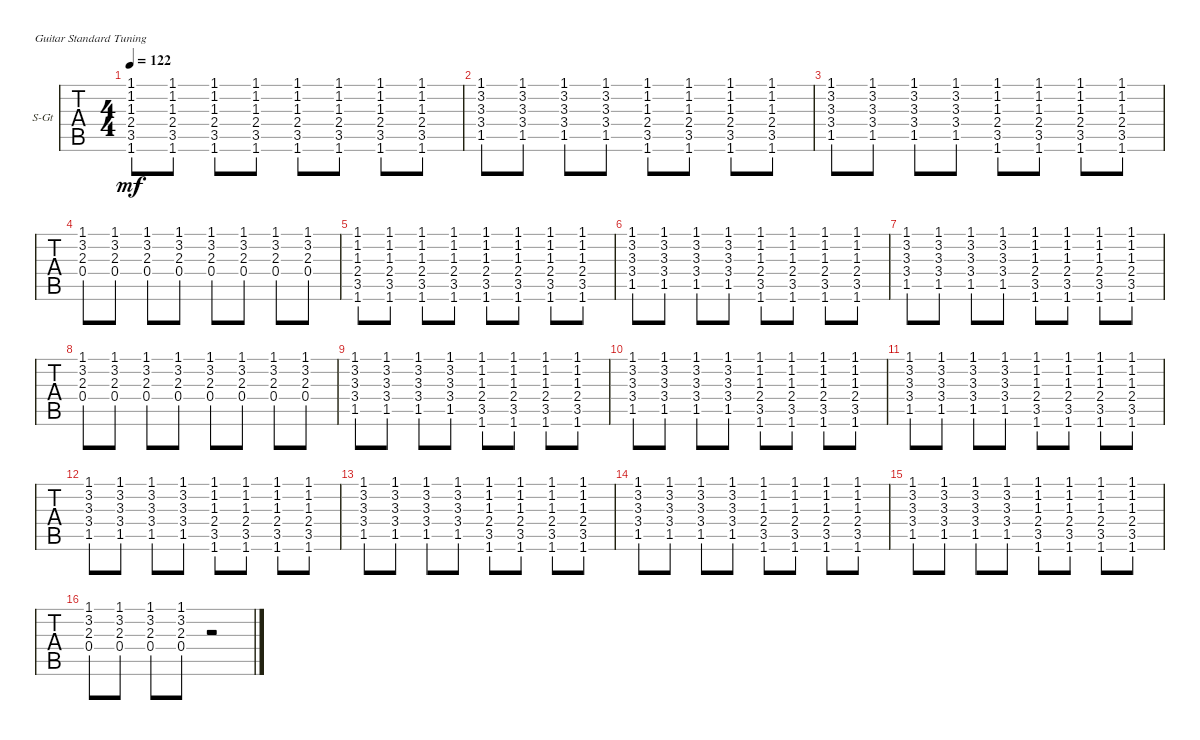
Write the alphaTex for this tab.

\defaultSystemsLayout 4
\bracketExtendMode groupsimilarinstruments
\firstSystemTrackNameOrientation horizontal
\otherSystemsTrackNameOrientation horizontal
\track ("Acoustic" "S-Gt") {instrument acousticguitarsteel}
\staff {tabs}
\tuning (E4 B3 G3 D3 A2 E2)
\ts (4 4)
\tempo 122
\clef g2
\scale
0.333333
\ks c
(1.6 3.5 2.4 1.3 1.2 1.1).8{dy mf} (1.6 3.5 2.4 1.3 1.2 1.1).8 (1.6 3.5 2.4 1.3 1.2 1.1).8 (1.6 3.5 2.4 1.3 1.2 1.1).8 (1.6 3.5 2.4 1.3 1.2 1.1).8 (1.6 3.5 2.4 1.3 1.2 1.1).8 (1.6 3.5 2.4 1.3 1.2 1.1).8 (1.6 3.5 2.4 1.3 1.2 1.1).8 |
\scale
0.333333 (1.1 3.2 3.3 3.4 1.5).8 (1.1 3.2 3.3 3.4 1.5).8 (1.1 3.2 3.3 3.4 1.5).8 (1.1 3.2 3.3 3.4 1.5).8 (1.6 3.5 2.4 1.3 1.1 1.2).8 (1.6 3.5 2.4 1.3 1.2 1.1).8 (1.6 3.5 2.4 1.3 1.2 1.1).8 (1.6 3.5 2.4 1.3 1.2 1.1).8 |
\scale
0.333333 (1.1 3.2 3.3 3.4 1.5).8 (1.1 3.2 3.3 3.4 1.5).8 (1.1 3.2 3.3 3.4 1.5).8 (1.1 3.2 3.3 3.4 1.5).8 (1.6 3.5 2.4 1.3 1.1 1.2).8 (1.6 3.5 2.4 1.3 1.2 1.1).8 (1.6 3.5 2.4 1.3 1.2 1.1).8 (1.6 3.5 2.4 1.3 1.2 1.1).8 |
\scale
0.333333 (1.1 3.2 2.3 0.4).8 (1.1 3.2 2.3 0.4).8 (1.1 3.2 2.3 0.4).8 (1.1 3.2 2.3 0.4).8 (1.1 3.2 2.3 0.4).8 (1.1 3.2 2.3 0.4).8 (1.1 3.2 2.3 0.4).8 (1.1 3.2 2.3 0.4).8 |
(1.6 3.5 2.4 1.3 1.2 1.1).8 (1.6 3.5 2.4 1.3 1.2 1.1).8 (1.6 3.5 2.4 1.3 1.2 1.1).8 (1.6 3.5 2.4 1.3 1.2 1.1).8 (1.6 3.5 2.4 1.3 1.2 1.1).8 (1.6 3.5 2.4 1.3 1.2 1.1).8 (1.6 3.5 2.4 1.3 1.2 1.1).8 (1.6 3.5 2.4 1.3 1.2 1.1).8 |
(1.1 3.2 3.3 3.4 1.5).8 (1.1 3.2 3.3 3.4 1.5).8 (1.1 3.2 3.3 3.4 1.5).8 (1.1 3.2 3.3 3.4 1.5).8 (1.6 3.5 2.4 1.3 1.1 1.2).8 (1.6 3.5 2.4 1.3 1.2 1.1).8 (1.6 3.5 2.4 1.3 1.2 1.1).8 (1.6 3.5 2.4 1.3 1.2 1.1).8 |
(1.1 3.2 3.3 3.4 1.5).8 (1.1 3.2 3.3 3.4 1.5).8 (1.1 3.2 3.3 3.4 1.5).8 (1.1 3.2 3.3 3.4 1.5).8 (1.6 3.5 2.4 1.3 1.1 1.2).8 (1.6 3.5 2.4 1.3 1.2 1.1).8 (1.6 3.5 2.4 1.3 1.2 1.1).8 (1.6 3.5 2.4 1.3 1.2 1.1).8 |
(1.1 3.2 2.3 0.4).8 (1.1 3.2 2.3 0.4).8 (1.1 3.2 2.3 0.4).8 (1.1 3.2 2.3 0.4).8 (1.1 3.2 2.3 0.4).8 (1.1 3.2 2.3 0.4).8 (1.1 3.2 2.3 0.4).8 (1.1 3.2 2.3 0.4).8 |
(1.1 3.2 3.3 3.4 1.5).8 (1.1 3.2 3.3 3.4 1.5).8 (1.1 3.2 3.3 3.4 1.5).8 (1.1 3.2 3.3 3.4 1.5).8 (1.6 3.5 2.4 1.3 1.1 1.2).8 (1.6 3.5 2.4 1.3 1.2 1.1).8 (1.6 3.5 2.4 1.3 1.2 1.1).8 (1.6 3.5 2.4 1.3 1.2 1.1).8 |
(1.1 3.2 3.3 3.4 1.5).8 (1.1 3.2 3.3 3.4 1.5).8 (1.1 3.2 3.3 3.4 1.5).8 (1.1 3.2 3.3 3.4 1.5).8 (1.6 3.5 2.4 1.3 1.1 1.2).8 (1.6 3.5 2.4 1.3 1.2 1.1).8 (1.6 3.5 2.4 1.3 1.2 1.1).8 (1.6 3.5 2.4 1.3 1.2 1.1).8 |
\scale
0.333333 (1.1 3.2 3.3 3.4 1.5).8 (1.1 3.2 3.3 3.4 1.5).8 (1.1 3.2 3.3 3.4 1.5).8 (1.1 3.2 3.3 3.4 1.5).8 (1.6 3.5 2.4 1.3 1.1 1.2).8 (1.6 3.5 2.4 1.3 1.2 1.1).8 (1.6 3.5 2.4 1.3 1.2 1.1).8 (1.6 3.5 2.4 1.3 1.2 1.1).8 |
\scale
0.333333 (1.1 3.2 3.3 3.4 1.5).8 (1.1 3.2 3.3 3.4 1.5).8 (1.1 3.2 3.3 3.4 1.5).8 (1.1 3.2 3.3 3.4 1.5).8 (1.6 3.5 2.4 1.3 1.1 1.2).8 (1.6 3.5 2.4 1.3 1.2 1.1).8 (1.6 3.5 2.4 1.3 1.2 1.1).8 (1.6 3.5 2.4 1.3 1.2 1.1).8 |
\scale
0.333333 (1.1 3.2 3.3 3.4 1.5).8 (1.1 3.2 3.3 3.4 1.5).8 (1.1 3.2 3.3 3.4 1.5).8 (1.1 3.2 3.3 3.4 1.5).8 (1.6 3.5 2.4 1.3 1.1 1.2).8 (1.6 3.5 2.4 1.3 1.2 1.1).8 (1.6 3.5 2.4 1.3 1.2 1.1).8 (1.6 3.5 2.4 1.3 1.2 1.1).8 |
\scale
0.333333 (1.1 3.2 3.3 3.4 1.5).8 (1.1 3.2 3.3 3.4 1.5).8 (1.1 3.2 3.3 3.4 1.5).8 (1.1 3.2 3.3 3.4 1.5).8 (1.6 3.5 2.4 1.3 1.1 1.2).8 (1.6 3.5 2.4 1.3 1.2 1.1).8 (1.6 3.5 2.4 1.3 1.2 1.1).8 (1.6 3.5 2.4 1.3 1.2 1.1).8 |
\scale
0.333333 (1.1 3.2 3.3 3.4 1.5).8 (1.1 3.2 3.3 3.4 1.5).8 (1.1 3.2 3.3 3.4 1.5).8 (1.1 3.2 3.3 3.4 1.5).8 (1.6 3.5 2.4 1.3 1.1 1.2).8 (1.6 3.5 2.4 1.3 1.2 1.1).8 (1.6 3.5 2.4 1.3 1.2 1.1).8 (1.6 3.5 2.4 1.3 1.2 1.1).8 |
\scale
0.333333 (1.1 3.2 2.3 0.4).8 (1.1 3.2 2.3 0.4).8 (1.1 3.2 2.3 0.4).8 (1.1 3.2 2.3 0.4).8 r.2
